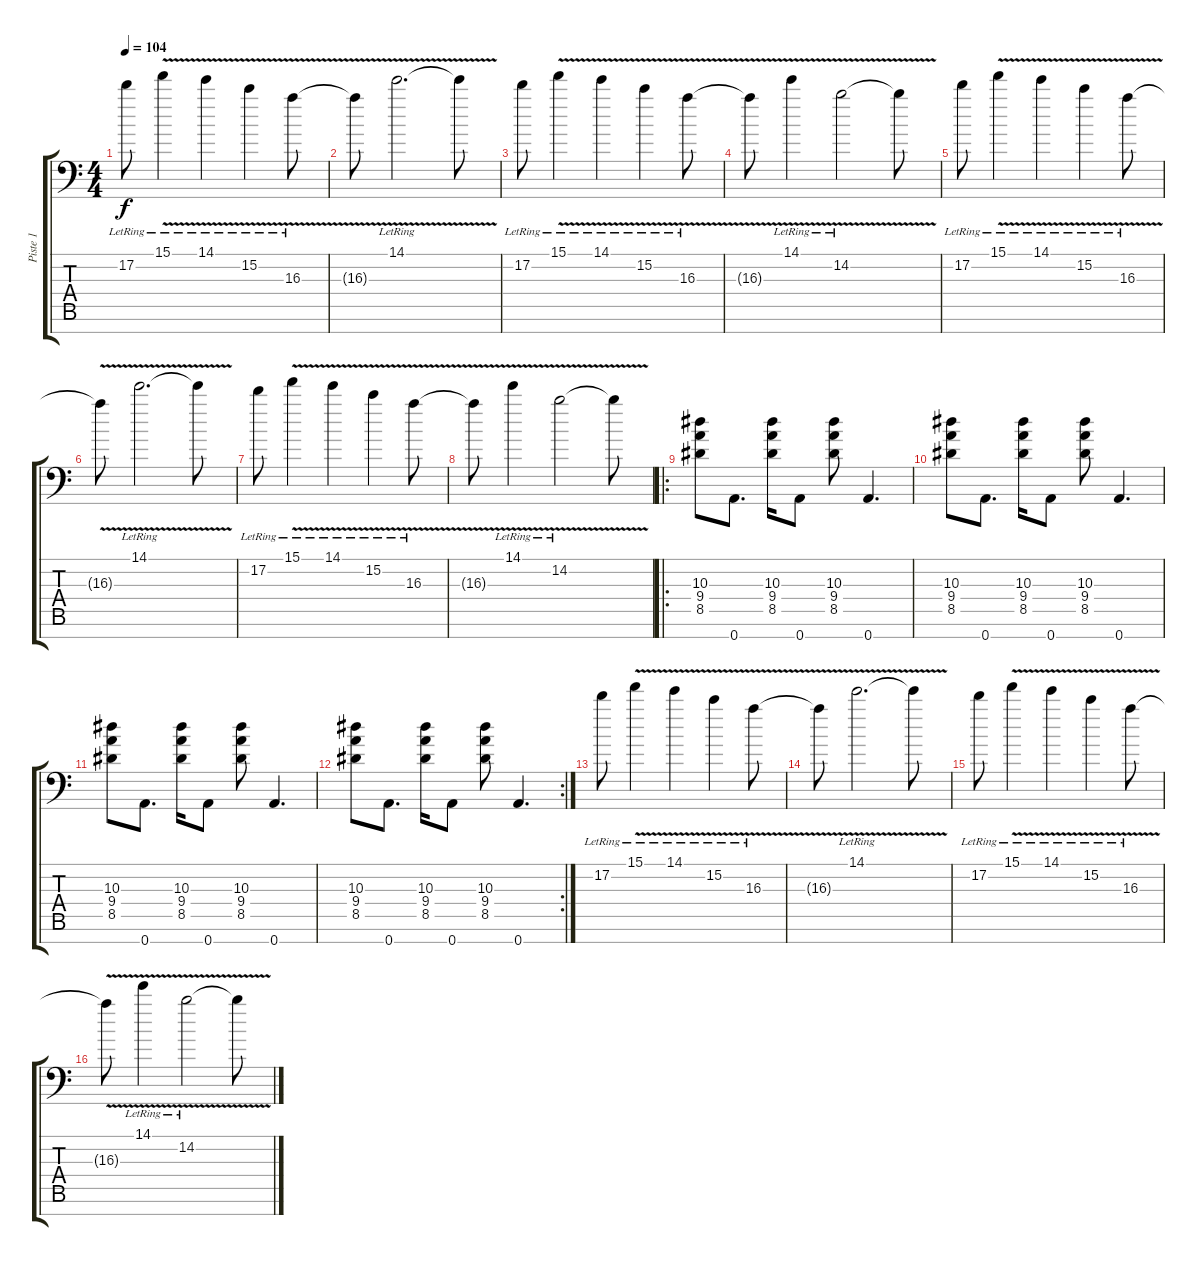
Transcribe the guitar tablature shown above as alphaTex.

\track ("Piste 1" "Piste 1") {instrument overdrivenguitar}
\staff {score tabs}
\tuning (D4 A3 F3 C3 G2 D2 A1) {hide}
\ts (4 4)
\tempo 104
\clef f4
\ks c
17.2{lr}.8{dy f instrument electricguitarjazz} 15.1{v lr}.4 14.1{v lr}.4 15.2{v lr}.4 16.3{v lr}.8 |
16.3{t}.8 14.1{v lr}.2{d} 14.1{t}.8 |
17.2{lr}.8 15.1{v lr}.4 14.1{v lr}.4 15.2{v lr}.4 16.3{v lr}.8 |
16.3{t}.8 14.1{v lr}.4 14.2{v lr}.2 14.2{t}.8 |
17.2{lr}.8 15.1{v lr}.4 14.1{v lr}.4 15.2{v lr}.4 16.3{v lr}.8 |
16.3{t}.8 14.1{v lr}.2{d} 14.1{t}.8 |
17.2{lr}.8 15.1{v lr}.4 14.1{v lr}.4 15.2{v lr}.4 16.3{v lr}.8 |
16.3{t}.8 14.1{v lr}.4 14.2{v lr}.2 14.2{t}.8 |
\ro
(10.3 9.4 8.5).8{instrument overdrivenguitar} 0.7.8{d} (10.3 9.4 8.5).16 0.7.8 (10.3 9.4 8.5).8 0.7.4{d} |
(10.3 9.4 8.5).8 0.7.8{d} (10.3 9.4 8.5).16 0.7.8 (10.3 9.4 8.5).8 0.7.4{d} |
(10.3 9.4 8.5).8 0.7.8{d} (10.3 9.4 8.5).16 0.7.8 (10.3 9.4 8.5).8 0.7.4{d} |
\rc 2
(10.3 9.4 8.5).8 0.7.8{d} (10.3 9.4 8.5).16 0.7.8 (10.3 9.4 8.5).8 0.7.4{d} |
17.2{lr}.8{instrument electricguitarjazz} 15.1{v lr}.4 14.1{v lr}.4 15.2{v lr}.4 16.3{v lr}.8 |
16.3{t}.8 14.1{v lr}.2{d} 14.1{t}.8 |
17.2{lr}.8 15.1{v lr}.4 14.1{v lr}.4 15.2{v lr}.4 16.3{v lr}.8 |
16.3{t}.8 14.1{v lr}.4 14.2{v lr}.2 14.2{t}.8
